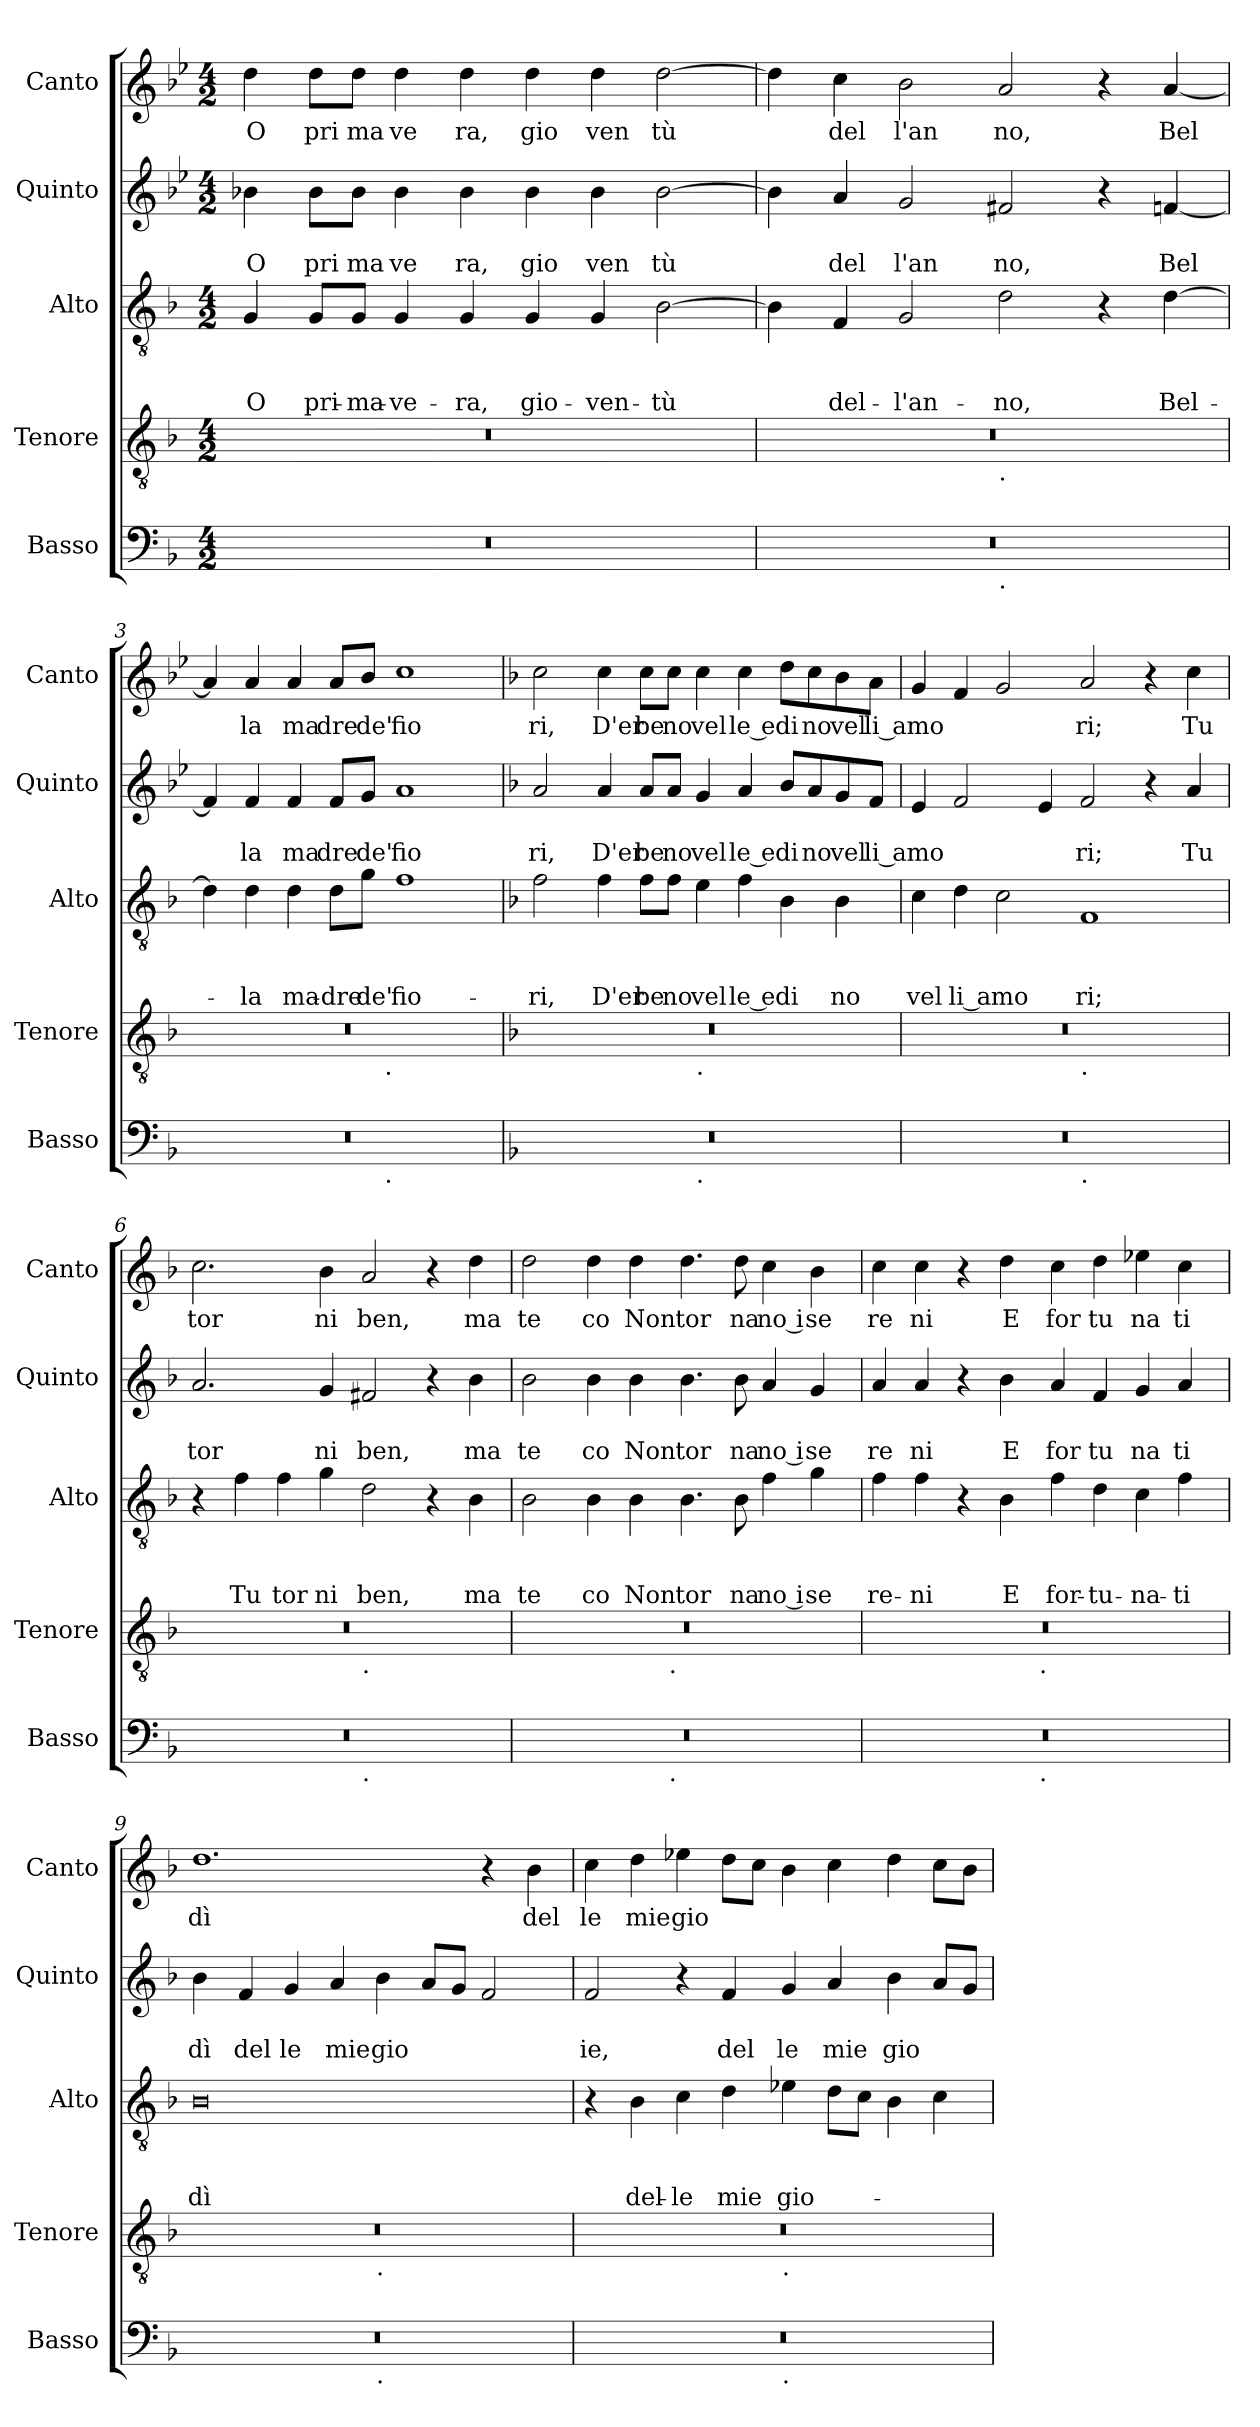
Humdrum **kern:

**kern	**kern	**kern	**text	**text	**text	**kern	**text	**text	**kern	**text
*part5	*part4	*part3	*part3	*part3	*part3	*part2	*part2	*part2	*part1	*part1
*staff5	*staff4	*staff3	*staff3	*staff3	*staff3	*staff2	*staff2	*staff2	*staff1	*staff1
*I"Basso	*I"Tenore	*I"Alto	*	*	*	*I"Quinto	*	*	*I"Canto	*
*I'Basso	*I'Tenore	*I'Alto	*	*	*	*I'Quinto	*	*	*I'Canto	*
*clefF4	*clefGv2	*clefGv2	*	*	*	*clefG2	*	*	*clefG2	*
*ITrd-3c-5	*ITrd-3c-5	*ITrd-3c-5	*	*	*	*	*	*	*	*
*k[b-e-]	*k[b-e-]	*k[b-e-]	*	*	*	*k[b-e-]	*	*	*k[b-e-]	*
*B-:	*B-:	*B-:	*	*	*	*B-:	*	*	*B-:	*
*M4/2	*M4/2	*M4/2	*	*	*	*M4/2	*	*	*M4/2	*
=1	=1	=1	=1	=1	=1	=1	=1	=1	=1	=1
!	!	!	!	!	!LO:LY:b	!	!	!LO:LY:b	!	!LO:LY:b
0r	0r	4c/	.	.	O	4b-X\	.	O	4dd\	O
!	!	!	!	!	!LO:LY:b	!	!	!LO:LY:b	!	!LO:LY:b
.	.	8c/L	.	.	pri-	8b-\L	.	pri	8dd\L	pri
!	!	!	!	!	!LO:LY:b	!	!	!LO:LY:b	!	!LO:LY:b
.	.	8c/J	.	.	-ma-	8b-\J	.	ma	8dd\J	ma
!	!	!	!	!	!LO:LY:b	!	!	!LO:LY:b	!	!LO:LY:b
.	.	4c/	.	.	-ve-	4b-\	.	ve	4dd\	ve
!	!	!	!	!	!LO:LY:b	!	!	!LO:LY:b	!	!LO:LY:b
.	.	4c/	.	.	-ra,	4b-\	.	ra,	4dd\	ra,
!	!	!	!	!	!LO:LY:b	!	!	!LO:LY:b	!	!LO:LY:b
.	.	4c/	.	.	gio-	4b-\	.	gio	4dd\	gio
!	!	!	!	!	!LO:LY:b	!	!	!LO:LY:b	!	!LO:LY:b
.	.	4c/	.	.	-ven-	4b-\	.	ven	4dd\	ven
!	!	!	!	!	!LO:LY:b	!	!	!LO:LY:b	!	!LO:LY:b
.	.	[>2e-\	.	.	-tù	[>2b-\	.	tù	[>2dd\	tù
=2	=2	=2	=2	=2	=2	=2	=2	=2	=2	=2
*^	*^	*	*	*	*	*	*	*	*	*
0r	1ryy	0r	1ryy	4e-\]	.	.	.	4b-\]	.	.	4dd\]	.
!	!	!	!	!	!	!	!LO:LY:b	!	!	!LO:LY:b	!	!LO:LY:b
.	.	.	.	4B-/	.	.	del-	4a/	.	del	4cc\	del
!	!	!	!	!	!	!	!LO:LY:b	!	!	!LO:LY:b	!	!LO:LY:b
.	.	.	.	2c/	.	.	-l'an-	2g/	.	l'an	2b-\	l'an
!	!	!	!LO:TX:b:t=.	!	!	!	!	!	!	!	!	!
!	!LO:TX:b:t=.	!	!	!	!	!	!	!	!	!	!	!
!	!	!	!	!	!	!	!LO:LY:b	!	!	!LO:LY:b	!	!LO:LY:b
.	1ryy	.	1ryy	2g\	.	.	-no,	2f#X/	.	no,	2a/	no,
.	.	.	.	4r	.	.	.	4r	.	.	4r	.
!	!	!	!	!	!	!	!LO:LY:b	!	!	!LO:LY:b	!	!LO:LY:b
.	.	.	.	[>4g\	.	.	Bel-	[<4f/	.	Bel	[<4a/	Bel
=3	=3	=3	=3	=3	=3	=3	=3	=3	=3	=3	=3	=3
0r	2ryy	0r	2ryy	4g\]	.	.	.	4f/]	.	.	4a/]	.
!	!	!	!	!	!	!	!LO:LY:b	!	!	!LO:LY:b	!	!LO:LY:b
.	.	.	.	4g\	.	.	-la	4f/	.	la	4a/	la
!	!	!	!	!	!	!	!LO:LY:b	!	!	!LO:LY:b	!	!LO:LY:b
.	4...ryy	.	4...ryy	4g\	.	.	ma-	4f/	.	ma	4a/	ma
!	!	!	!	!	!	!	!LO:LY:b	!	!	!LO:LY:b	!	!LO:LY:b
.	.	.	.	8g\L	.	.	-dre	8f/L	.	dre	8a/L	dre
!	!	!	!	!	!	!	!LO:LY:b	!	!	!LO:LY:b	!	!LO:LY:b
.	.	.	.	8cc\J	.	.	de'	8g/J	.	de'	8b-/J	de'
!	!	!	!LO:TX:b:t=.	!	!	!	!	!	!	!	!	!
!	!LO:TX:b:t=.	!	!	!	!	!	!	!	!	!	!	!
.	1ryy	.	1ryy	.	.	.	.	.	.	.	.	.
!	!	!	!	!	!	!	!LO:LY:b	!	!	!LO:LY:b	!	!LO:LY:b
.	.	.	.	1b-	.	.	fio-	1a	.	fio	1cc	fio
.	32ryy	.	32ryy	.	.	.	.	.	.	.	.	.
!!LO:LB:g=z
=4	=4	=4	=4	=4	=4	=4	=4	=4	=4	=4	=4	=4
*	*	*	*	*	*	*	*	*k[b-]	*	*	*k[b-]	*
*	*	*	*	*	*	*	*	*F:	*	*	*F:	*
!	!	!	!	!	!	!	!LO:LY:b	!	!	!LO:LY:b	!	!LO:LY:b
0r	1ryy	0r	1ryy	2b-\	.	.	-ri,	2a/	.	ri,	2cc\	ri,
!	!	!	!	!	!	!	!LO:LY:b	!	!	!LO:LY:b	!	!LO:LY:b
.	.	.	.	4b-\	.	.	D'er	4a/	.	D'er	4cc\	D'er
!	!	!	!	!	!	!	!LO:LY:b	!	!	!LO:LY:b	!	!LO:LY:b
.	.	.	.	8b-\L	.	.	be	8a/L	.	be	8cc\L	be
!	!	!	!	!	!	!	!LO:LY:b	!	!	!LO:LY:b	!	!LO:LY:b
.	.	.	.	8b-\J	.	.	no	8a/J	.	no	8cc\J	no
!	!	!	!LO:TX:b:t=.	!	!	!	!	!	!	!	!	!
!	!LO:TX:b:t=.	!	!	!	!	!	!	!	!	!	!	!
!	!	!	!	!	!	!	!LO:LY:b	!	!	!LO:LY:b	!	!LO:LY:b
.	1ryy	.	1ryy	4a\	.	.	vel	4g/	.	vel	4cc\	vel
!	!	!	!	!	!	!	!LO:LY:b:rj	!	!	!LO:LY:b:rj	!	!LO:LY:b:rj
.	.	.	.	4b-\	.	.	le e	4a/	.	le e	4cc\	le e
!	!	!	!	!	!	!	!LO:LY:b	!	!	!LO:LY:b	!	!LO:LY:b
.	.	.	.	4e-\	.	.	di	8b-/L	.	di	8dd\L	di
!	!	!	!	!	!	!	!	!	!	!LO:LY:b	!	!LO:LY:b
.	.	.	.	.	.	.	.	8a/	.	no	8cc\	no
!	!	!	!	!	!	!	!LO:LY:b	!	!	!LO:LY:b	!	!LO:LY:b
.	.	.	.	4e-\	.	.	no	8g/	.	vel	8b-\	vel
!	!	!	!	!	!	!	!	!	!	!LO:LY:b:rj	!	!LO:LY:b:rj
.	.	.	.	.	.	.	.	8f/J	.	li a	8a\J	li a
=5	=5	=5	=5	=5	=5	=5	=5	=5	=5	=5	=5	=5
!	!	!	!	!	!	!	!LO:LY:b	!	!	!LO:LY:b	!	!LO:LY:b
0r	1ryy	0r	1ryy	4f\	.	.	vel	4e/	.	mo	4g</	mo
!	!	!	!	!	!	!	!LO:LY:b:rj	!	!	!	!	!
.	.	.	.	4g\	.	.	li a	2f/	.	.	4f/	.
!	!	!	!	!	!	!	!LO:LY:b	!	!	!	!	!
.	.	.	.	2f\	.	.	mo	.	.	.	2g/	.
.	.	.	.	.	.	.	.	4e/	.	.	.	.
!	!	!	!LO:TX:b:t=.	!	!	!	!	!	!	!	!	!
!	!LO:TX:b:t=.	!	!	!	!	!	!	!	!	!	!	!
!	!	!	!	!	!	!	!LO:LY:b	!	!	!LO:LY:b	!	!LO:LY:b
.	1ryy	.	1ryy	1B-	.	.	ri;	2f/	.	ri;	2a/	ri;
.	.	.	.	.	.	.	.	4r	.	.	4r	.
!	!	!	!	!	!	!	!	!	!	!LO:LY:b	!	!LO:LY:b
.	.	.	.	.	.	.	.	4a/	.	Tu	4cc\	Tu
=6	=6	=6	=6	=6	=6	=6	=6	=6	=6	=6	=6	=6
!	!	!	!	!	!	!	!	!	!	!LO:LY:b	!	!LO:LY:b
0r	1ryy	0r	1ryy	4r	.	.	.	2.a/	.	tor	2.cc\	tor
!	!	!	!	!	!	!	!LO:LY:b	!	!	!	!	!
.	.	.	.	4b-\	.	.	Tu	.	.	.	.	.
!	!	!	!	!	!	!	!LO:LY:b	!	!	!	!	!
.	.	.	.	4b-\	.	.	tor	.	.	.	.	.
!	!	!	!	!	!	!	!LO:LY:b	!	!	!LO:LY:b	!	!LO:LY:b
.	.	.	.	4cc\	.	.	ni	4g/	.	ni	4b-\	ni
!	!	!	!LO:TX:b:t=.	!	!	!	!	!	!	!	!	!
!	!LO:TX:b:t=.	!	!	!	!	!	!	!	!	!	!	!
!	!	!	!	!	!	!	!LO:LY:b	!	!	!LO:LY:b	!	!LO:LY:b
.	1ryy	.	1ryy	2g\	.	.	ben,	2f#X/	.	ben,	2a/	ben,
.	.	.	.	4r	.	.	.	4r	.	.	4r	.
!	!	!	!	!	!	!	!LO:LY:b	!	!	!LO:LY:b	!	!LO:LY:b
.	.	.	.	4e-\	.	.	ma	4b-\	.	ma	4dd\	ma
=7	=7	=7	=7	=7	=7	=7	=7	=7	=7	=7	=7	=7
!	!	!	!	!	!	!	!LO:LY:b	!	!	!LO:LY:b	!	!LO:LY:b
0r	2ryy	0r	2ryy	2e-\	.	.	te	2b-\	.	te	2dd\	te
!	!	!	!	!	!	!	!LO:LY:b	!	!	!LO:LY:b	!	!LO:LY:b
.	4...ryy	.	4...ryy	4e-\	.	.	co	4b-\	.	co	4dd\	co
!	!	!	!	!	!	!	!LO:LY:b	!	!	!LO:LY:b	!	!LO:LY:b
.	.	.	.	4e-\	.	.	Non	4b-\	.	Non	4dd\	Non
!	!	!	!LO:TX:b:t=.	!	!	!	!	!	!	!	!	!
!	!LO:TX:b:t=.	!	!	!	!	!	!	!	!	!	!	!
.	1ryy	.	1ryy	.	.	.	.	.	.	.	.	.
!	!	!	!	!	!	!	!LO:LY:b	!	!	!LO:LY:b	!	!LO:LY:b
.	.	.	.	4.e-\	.	.	tor	4.b-\	.	tor	4.dd\	tor
!	!	!	!	!	!	!	!LO:LY:b	!	!	!LO:LY:b	!	!LO:LY:b
.	.	.	.	8e-\	.	.	na	8b-\	.	na	8dd\	na
!	!	!	!	!	!	!	!LO:LY:b:rj	!	!	!LO:LY:b:rj	!	!LO:LY:b:rj
.	.	.	.	4b-\	.	.	no i	4a/	.	no i	4cc\	no i
!	!	!	!	!	!	!	!LO:LY:b	!	!	!LO:LY:b	!	!LO:LY:b
.	.	.	.	4cc\	.	.	se	4g/	.	se	4b-\	se
.	32ryy	.	32ryy	.	.	.	.	.	.	.	.	.
!!LO:LB:g=z
=8	=8	=8	=8	=8	=8	=8	=8	=8	=8	=8	=8	=8
!	!	!	!	!	!	!	!LO:LY:b	!	!	!LO:LY:b	!	!LO:LY:b
0r	2ryy	0r	2ryy	4b-\	.	.	re-	4a/	.	re	4cc\	re
!	!	!	!	!	!	!	!LO:LY:b	!	!	!LO:LY:b	!	!LO:LY:b
.	.	.	.	4b-\	.	.	-ni	4a/	.	ni	4cc\	ni
.	4...ryy	.	4...ryy	4r	.	.	.	4r	.	.	4r	.
!	!	!	!	!	!	!	!LO:LY:b	!	!	!LO:LY:b	!	!LO:LY:b
.	.	.	.	4e-\	.	.	E	4b-\	.	E	4dd\	E
!	!	!	!LO:TX:b:t=.	!	!	!	!	!	!	!	!	!
!	!LO:TX:b:t=.	!	!	!	!	!	!	!	!	!	!	!
.	1ryy	.	1ryy	.	.	.	.	.	.	.	.	.
!	!	!	!	!	!	!	!LO:LY:b	!	!	!LO:LY:b	!	!LO:LY:b
.	.	.	.	4b-\	.	.	for-	4a/	.	for	4cc\	for
!	!	!	!	!	!	!	!LO:LY:b	!	!	!LO:LY:b	!	!LO:LY:b
.	.	.	.	4g\	.	.	-tu-	4f/	.	tu	4dd\	tu
!	!	!	!	!	!	!	!LO:LY:b	!	!	!LO:LY:b	!	!LO:LY:b
.	.	.	.	4f\	.	.	-na-	4g/	.	na	4ee-X\	na
!	!	!	!	!	!	!	!LO:LY:b	!	!	!LO:LY:b	!	!LO:LY:b
.	.	.	.	4b-\	.	.	-ti	4a/	.	ti	4cc\	ti
.	32ryy	.	32ryy	.	.	.	.	.	.	.	.	.
=9	=9	=9	=9	=9	=9	=9	=9	=9	=9	=9	=9	=9
!	!	!	!	!	!	!	!LO:LY:b	!	!	!LO:LY:b	!	!LO:LY:b
0r	1ryy	0r	1ryy	0e-	.	.	dì	4b-\	.	dì	1.dd	dì
!	!	!	!	!	!	!	!	!	!	!LO:LY:b	!	!
.	.	.	.	.	.	.	.	4f/	.	del	.	.
!	!	!	!	!	!	!	!	!	!	!LO:LY:b	!	!
.	.	.	.	.	.	.	.	4g/	.	le	.	.
!	!	!	!	!	!	!	!	!	!	!LO:LY:b	!	!
.	.	.	.	.	.	.	.	4a/	.	mie	.	.
!	!	!	!LO:TX:b:t=.	!	!	!	!	!	!	!	!	!
!	!LO:TX:b:t=.	!	!	!	!	!	!	!	!	!	!	!
!	!	!	!	!	!	!	!	!	!	!LO:LY:b	!	!
.	1ryy	.	1ryy	.	.	.	.	4b-\	.	gio	.	.
.	.	.	.	.	.	.	.	8a/L	.	.	.	.
.	.	.	.	.	.	.	.	8g/J	.	.	.	.
.	.	.	.	.	.	.	.	2f/	.	.	4r	.
!	!	!	!	!	!	!	!	!	!	!	!	!LO:LY:b
.	.	.	.	.	.	.	.	.	.	.	4b-\	del
=10	=10	=10	=10	=10	=10	=10	=10	=10	=10	=10	=10	=10
!	!	!	!	!	!	!	!	!	!	!LO:LY:b	!	!LO:LY:b
0r	1ryy	0r	1ryy	4r	.	.	.	2f/	.	ie,	4cc\	le
!	!	!	!	!	!	!	!LO:LY:b	!	!	!	!	!LO:LY:b
.	.	.	.	4e-\	.	.	del-	.	.	.	4dd\	mie
!	!	!	!	!	!	!	!LO:LY:b	!	!	!	!	!LO:LY:b
.	.	.	.	4f\	.	.	-le	4r	.	.	4ee-X\	gio
!	!	!	!	!	!	!	!LO:LY:b	!	!	!LO:LY:b	!	!
.	.	.	.	4g\	.	.	mie	4f/	.	del	8dd\L	.
.	.	.	.	.	.	.	.	.	.	.	8cc\J	.
!	!	!	!LO:TX:b:t=.	!	!	!	!	!	!	!	!	!
!	!LO:TX:b:t=.	!	!	!	!	!	!	!	!	!	!	!
!	!	!	!	!	!	!	!LO:LY:b	!	!	!LO:LY:b	!	!
.	1ryy	.	1ryy	4a-X\	.	.	gio-	4g/	.	le	4b-\	.
!	!	!	!	!	!	!	!	!	!	!LO:LY:b	!	!
.	.	.	.	8g\L	.	.	.	4a/	.	mie	4cc\	.
.	.	.	.	8f\J	.	.	.	.	.	.	.	.
!	!	!	!	!	!	!	!	!	!	!LO:LY:b	!	!
.	.	.	.	4e-\	.	.	.	4b-\	.	gio	4dd\	.
.	.	.	.	4f\	.	.	.	8a/L	.	.	8cc\L	.
.	.	.	.	.	.	.	.	8g/J	.	.	8b-\J	.
*v	*v	*	*	*	*	*	*	*	*	*	*	*
*	*v	*v	*	*	*	*	*	*	*	*	*
=	=	=	=	=	=	=	=	=	=	=
*-	*-	*-	*-	*-	*-	*-	*-	*-	*-	*-
